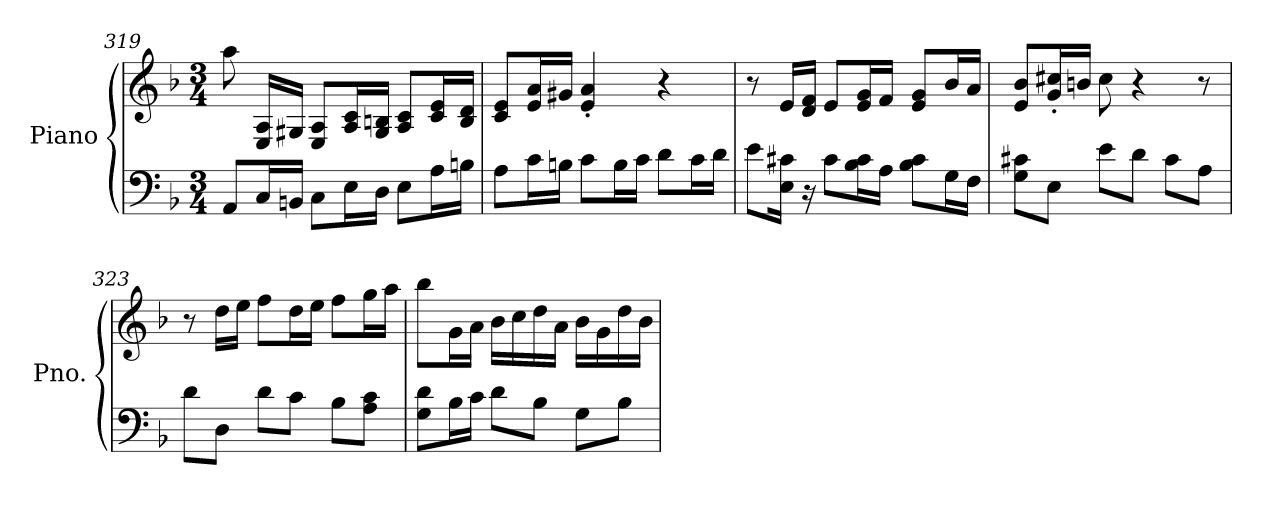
**kern	**kern
*part1	*part1
*staff2	*staff1
*I"Piano	*
*I'Pno.	*
*clefF4	*clefG2
*k[b-]	*k[b-]
*M3/4	*M3/4
=319	=319
8AA/L	8aa\
16C/L	16E/ 16A/LL
16BBn/JJ	16G#X/JJ
8C\L	8E/ 8A/L
16E\L	16A/ 16c/L
16D\JJ	16G#/ 16Bn/JJ
8E\L	8A/ 8c/L
16A\L	16c/ 16e/L
16Bn\JJ	16B/ 16d/JJ
=320	=320
8A\L	8c/ 8e/L
16c\L	16e/ 16a/L
16Bn\JJ	16g#X/JJ
8c\L	4e/' 4a/'
16B\L	.
16c\JJ	.
8d\L	4r
16c\L	.
16d\JJ	.
=321	=321
8e\L	8r
16E\ 16c#X\Jk	16e/LL
16r	16d/ 16f/JJ
8c#\L	8e/L
16B-\ 16c#\L	16e/ 16g/L
16A\JJ	16f/JJ
8B-\ 8c#\L	8e/ 8g/L
16G\L	16b-/L
16F\JJ	16a/JJ
=322	=322
8G\ 8c#X\L	8e/ 8b-/L
8E\J	16g/' 16cc#X/'L
.	16bn/JJ
8e\L	8cc#\
8d\J	4r
8c#\L	.
8A\J	8r
=323	=323
8d\L	8r
8D\J	16dd\LL
.	16ee\JJ
8d\L	8ff\L
8c\J	16dd\L
.	16ee\JJ
8B-\L	8ff\L
8A\ 8c\J	16gg\L
.	16aa\JJ
=324	=324
8G\ 8d\L	8bb-\L
16B-\L	16g\L
16c\JJ	16a\JJ
8d\L	16b-\LL
.	16cc\
8B-\J	16dd\
.	16a\JJ
8G\L	16b-\LL
.	16g\
8B-\J	16dd\
.	16b-\JJ
=	=
*-	*-
